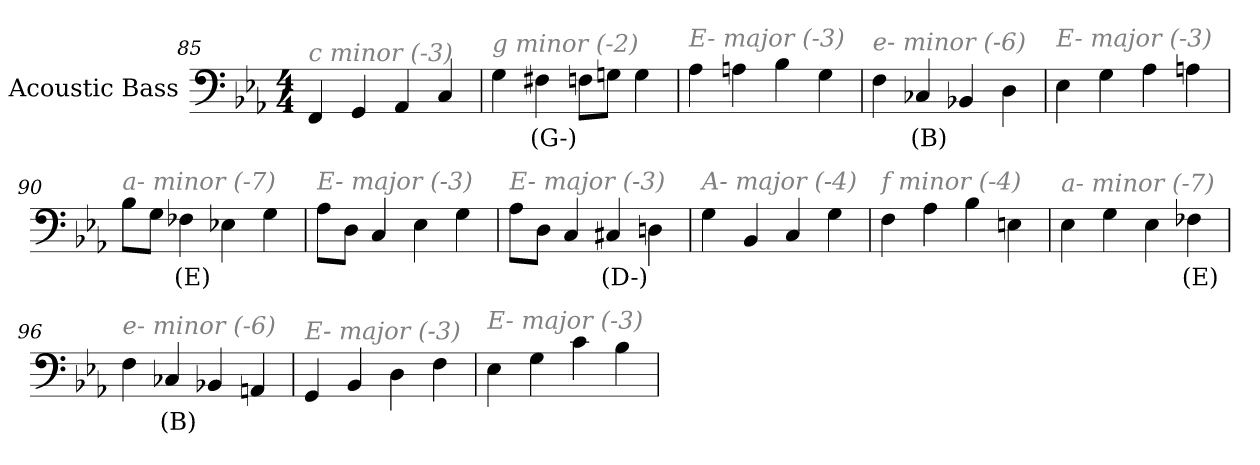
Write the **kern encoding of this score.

**kern	**text
*part1	*part1
*staff1	*staff1
*I"Acoustic Bass	*
*clefF4	*
*ITrd7c12	*
*k[b-e-a-]	*
*E-:	*
*M4/4	*
=85	=85
!LO:TX:i:color=#808080:t=c minor (-3)	!
4FFF	.
4GGG	.
4AAA-	.
4CC	.
=86	=86
!LO:TX:i:color=#808080:t=g minor (-2)	!
4GG	.
4FF#Xi	(G-)
8FFL	.
8GGnJ	.
4GG	.
=87	=87
!LO:TX:i:color=#808080:t=E- major (-3)	!
4AA-	.
4AAn	.
4BB-	.
4GG	.
=88	=88
!LO:TX:i:color=#808080:t=e- minor (-6)	!
4FF	.
4CC-Xi	(B)
4BBB-X	.
4DD	.
=89	=89
!LO:TX:i:color=#808080:t=E- major (-3)	!
4EE-	.
4GG	.
4AA-	.
4AAn	.
=90	=90
!LO:TX:i:color=#808080:t=a- minor (-7)	!
8BB-L	.
8GGJ	.
4FF-Xi	(E)
4EE-X	.
4GG	.
=91	=91
!LO:TX:i:color=#808080:t=E- major (-3)	!
8AA-L	.
8DDJ	.
4CC	.
4EE-	.
4GG	.
=92	=92
!LO:TX:i:color=#808080:t=E- major (-3)	!
8AA-L	.
8DDJ	.
4CC	.
4CC#Xi	(D-)
4DDn	.
=93	=93
!LO:TX:i:color=#808080:t=A- major (-4)	!
4GG	.
4BBB-	.
4CC	.
4GG	.
=94	=94
!LO:TX:i:color=#808080:t=f minor (-4)	!
4FF	.
4AA-	.
4BB-	.
4EEn	.
=95	=95
!LO:TX:i:color=#808080:t=a- minor (-7)	!
4EE-	.
4GG	.
4EE-	.
4FF-Xi	(E)
=96	=96
!LO:TX:i:color=#808080:t=e- minor (-6)	!
4FF	.
4CC-Xi	(B)
4BBB-X	.
4AAAn	.
=97	=97
!LO:TX:i:color=#808080:t=E- major (-3)	!
4GGG	.
4BBB-	.
4DD	.
4FF	.
=98	=98
!LO:TX:i:color=#808080:t=E- major (-3)	!
4EE-	.
4GG	.
4C	.
4BB-	.
=	=
*-	*-
